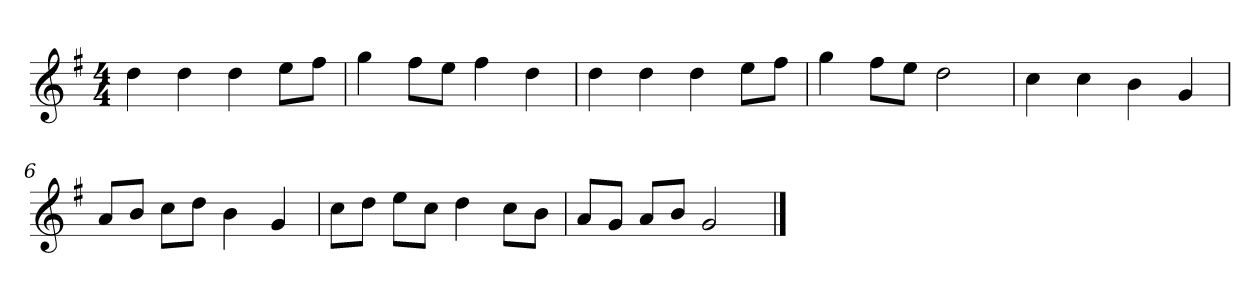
**kern
*part1
*staff1
*k[f#]
*M4/4
*MM120
=1
4dd
4dd
4dd
8eeL
8ff#J
=2
4gg
8ff#L
8eeJ
4ff#
4dd
=3
4dd
4dd
4dd
8eeL
8ff#J
=4
4gg
8ff#L
8eeJ
2dd
=5
4cc
4cc
4b
4g
=6
8aL
8bJ
8ccL
8ddJ
4b
4g
=7
8ccL
8ddJ
8eeL
8ccJ
4dd
8ccL
8bJ
=8
8aL
8gJ
8aL
8bJ
2g
==
*-
